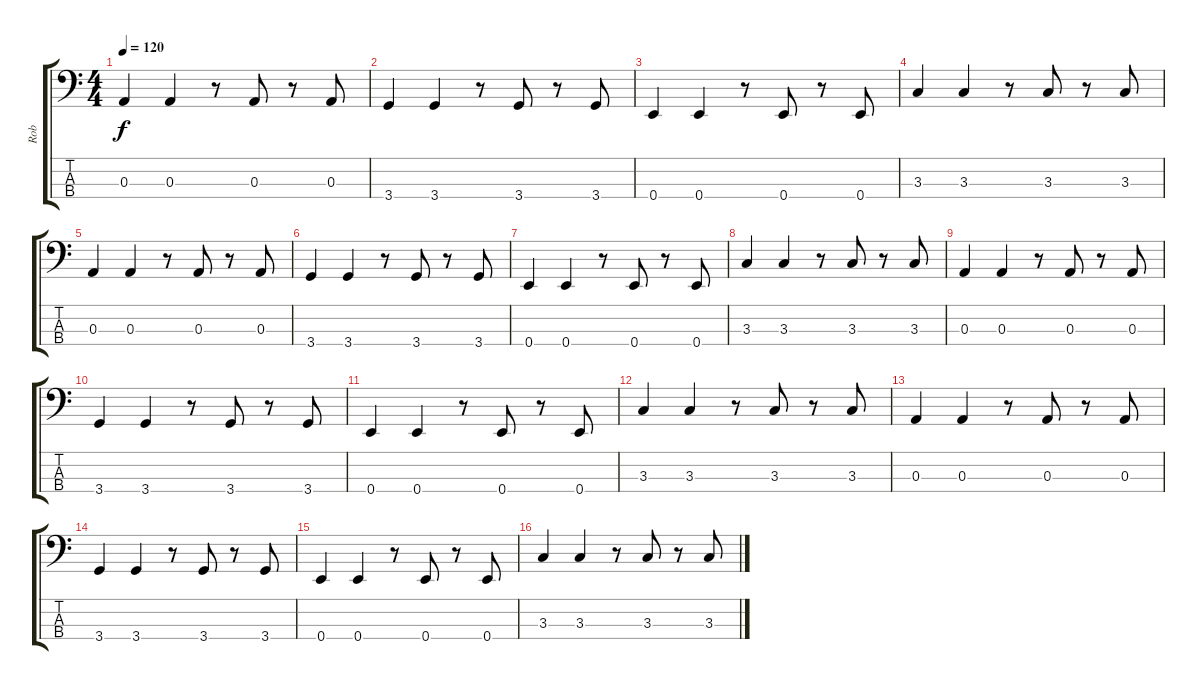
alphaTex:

\track ("Rob" "Rob") {instrument electricbassfinger}
\staff {score tabs}
\tuning (G2 D2 A1 E1) {hide}
\ts (4 4)
\tempo 120
\clef f4
\ks c
0.3.4{dy f} 0.3.4 r.8 0.3.8 r.8 0.3.8 |
3.4.4 3.4.4 r.8 3.4.8 r.8 3.4.8 |
0.4.4 0.4.4 r.8 0.4.8 r.8 0.4.8 |
3.3.4 3.3.4 r.8 3.3.8 r.8 3.3.8 |
0.3.4 0.3.4 r.8 0.3.8 r.8 0.3.8 |
3.4.4 3.4.4 r.8 3.4.8 r.8 3.4.8 |
0.4.4 0.4.4 r.8 0.4.8 r.8 0.4.8 |
3.3.4 3.3.4 r.8 3.3.8 r.8 3.3.8 |
0.3.4 0.3.4 r.8 0.3.8 r.8 0.3.8 |
3.4.4 3.4.4 r.8 3.4.8 r.8 3.4.8 |
0.4.4 0.4.4 r.8 0.4.8 r.8 0.4.8 |
3.3.4 3.3.4 r.8 3.3.8 r.8 3.3.8 |
0.3.4 0.3.4 r.8 0.3.8 r.8 0.3.8 |
3.4.4 3.4.4 r.8 3.4.8 r.8 3.4.8 |
0.4.4 0.4.4 r.8 0.4.8 r.8 0.4.8 |
3.3.4 3.3.4 r.8 3.3.8 r.8 3.3.8
